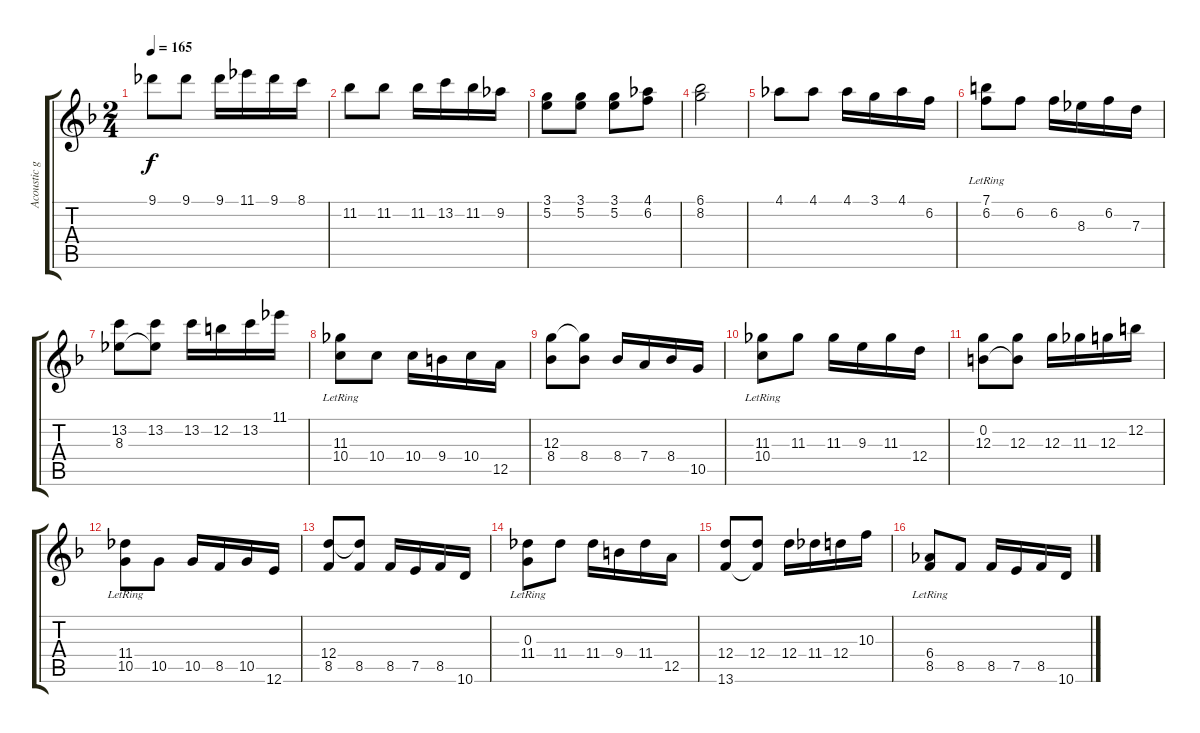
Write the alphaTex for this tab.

\track ("Acoustic guitar 1" "Acoustic g") {instrument acousticguitarsteel}
\staff {score tabs}
\tuning (E4 B3 G3 D3 A2 E2) {hide}
\ts (2 4)
\tempo 165
\clef g2
\ks f
9.1.8{dy f} 9.1.8 9.1.16 11.1.16 9.1.16 8.1.16 |
11.2.8 11.2.8 11.2.16 13.2.16 11.2.16 9.2.16 |
(3.1 5.2).8 (3.1 5.2).8 (3.1 5.2).8 (4.1 6.2).8 |
(6.1 8.2).2 |
4.1.8 4.1.8 4.1.16 3.1.16 4.1.16 6.2.16 |
(7.1{lr} 6.2).8 6.2.8 6.2.16 8.3.16 6.2.16 7.3.16 |
(13.2 8.3).8 (13.2 8.3{t}).8 13.2.16 12.2.16 13.2.16 11.1.16 |
(11.3{lr} 10.4).8 10.4.8 10.4.16 9.4.16 10.4.16 12.5.16 |
(12.3 8.4).8 (12.3{t} 8.4).8 8.4.16 7.4.16 8.4.16 10.5.16 |
(11.3 10.4{lr}).8 11.3.8 11.3.16 9.3.16 11.3.16 12.4.16 |
(0.2 12.3).8 (0.2{t} 12.3).8 12.3.16 11.3.16 12.3.16 12.2.16 |
(11.4{lr} 10.5).8 10.5.8 10.5.16 8.5.16 10.5.16 12.6.16 |
(12.4 8.5).8 (12.4{t} 8.5).8 8.5.16 7.5.16 8.5.16 10.6.16 |
(0.3{lr} 11.4).8 11.4.8 11.4.16 9.4.16 11.4.16 12.5.16 |
(12.4 13.6).8 (12.4 13.6{t}).8 12.4.16 11.4.16 12.4.16 10.3.16 |
(6.4{lr} 8.5).8 8.5.8 8.5.16 7.5.16 8.5.16 10.6.16
